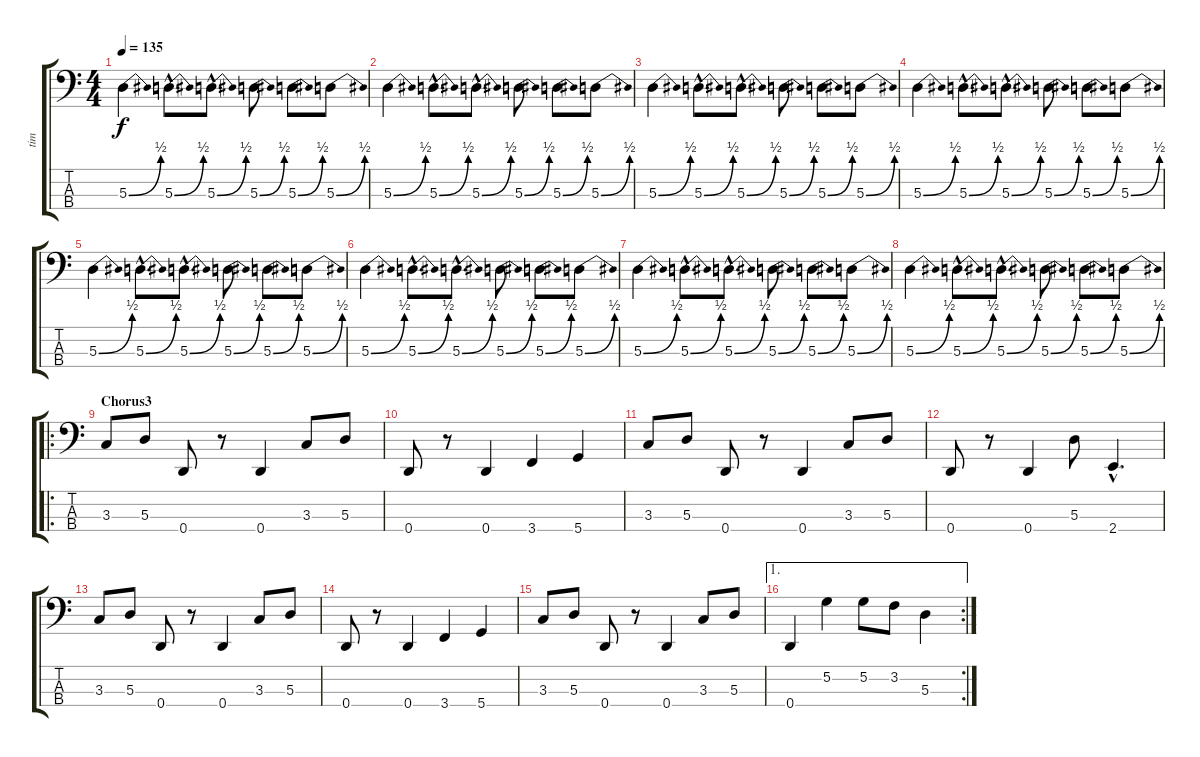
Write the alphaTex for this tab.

\track ("tim" "tim") {instrument electricbassfinger}
\staff {score tabs}
\tuning (G2 D2 A1 D1) {hide}
\ts (4 4)
\tempo 135
\clef f4
\ks c
5.3{be (bend 0 0 60 2)}.4{dy f} 5.3{be (bend 0 0 60 2) hac}.8{d} 5.3{be (bend 0 0 60 2) hac}.8{d} 5.3{be (bend 0 0 60 2)}.8 5.3{be (bend 0 0 60 2)}.8 5.3{be (bend 0 0 60 2)}.8 |
5.3{be (bend 0 0 60 2)}.4 5.3{be (bend 0 0 60 2) hac}.8{d} 5.3{be (bend 0 0 60 2) hac}.8{d} 5.3{be (bend 0 0 60 2)}.8 5.3{be (bend 0 0 60 2)}.8 5.3{be (bend 0 0 60 2)}.8 |
5.3{be (bend 0 0 60 2)}.4 5.3{be (bend 0 0 60 2) hac}.8{d} 5.3{be (bend 0 0 60 2) hac}.8{d} 5.3{be (bend 0 0 60 2)}.8 5.3{be (bend 0 0 60 2)}.8 5.3{be (bend 0 0 60 2)}.8 |
5.3{be (bend 0 0 60 2)}.4 5.3{be (bend 0 0 60 2) hac}.8{d} 5.3{be (bend 0 0 60 2) hac}.8{d} 5.3{be (bend 0 0 60 2)}.8 5.3{be (bend 0 0 60 2)}.8 5.3{be (bend 0 0 60 2)}.8 |
5.3{be (bend 0 0 60 2)}.4 5.3{be (bend 0 0 60 2) hac}.8{d} 5.3{be (bend 0 0 60 2) hac}.8{d} 5.3{be (bend 0 0 60 2)}.8 5.3{be (bend 0 0 60 2)}.8 5.3{be (bend 0 0 60 2)}.8 |
5.3{be (bend 0 0 60 2)}.4 5.3{be (bend 0 0 60 2) hac}.8{d} 5.3{be (bend 0 0 60 2) hac}.8{d} 5.3{be (bend 0 0 60 2)}.8 5.3{be (bend 0 0 60 2)}.8 5.3{be (bend 0 0 60 2)}.8 |
5.3{be (bend 0 0 60 2)}.4 5.3{be (bend 0 0 60 2) hac}.8{d} 5.3{be (bend 0 0 60 2) hac}.8{d} 5.3{be (bend 0 0 60 2)}.8 5.3{be (bend 0 0 60 2)}.8 5.3{be (bend 0 0 60 2)}.8 |
5.3{be (bend 0 0 60 2)}.4 5.3{be (bend 0 0 60 2) hac}.8{d} 5.3{be (bend 0 0 60 2) hac}.8{d} 5.3{be (bend 0 0 60 2)}.8 5.3{be (bend 0 0 60 2)}.8 5.3{be (bend 0 0 60 2)}.8 |
\ro
\section ("" "Chorus3")
3.3.8 5.3.8 0.4.8 r.8 0.4.4 3.3.8 5.3.8 |
0.4.8 r.8 0.4.4 3.4.4 5.4.4 |
3.3.8 5.3.8 0.4.8 r.8 0.4.4 3.3.8 5.3.8 |
0.4.8 r.8 0.4.4 5.3.8 2.4{hac}.4{d} |
3.3.8 5.3.8 0.4.8 r.8 0.4.4 3.3.8 5.3.8 |
0.4.8 r.8 0.4.4 3.4.4 5.4.4 |
3.3.8 5.3.8 0.4.8 r.8 0.4.4 3.3.8 5.3.8 |
\ae 1
\rc 2
0.4.4 5.2.4 5.2.8 3.2.8 5.3.4
